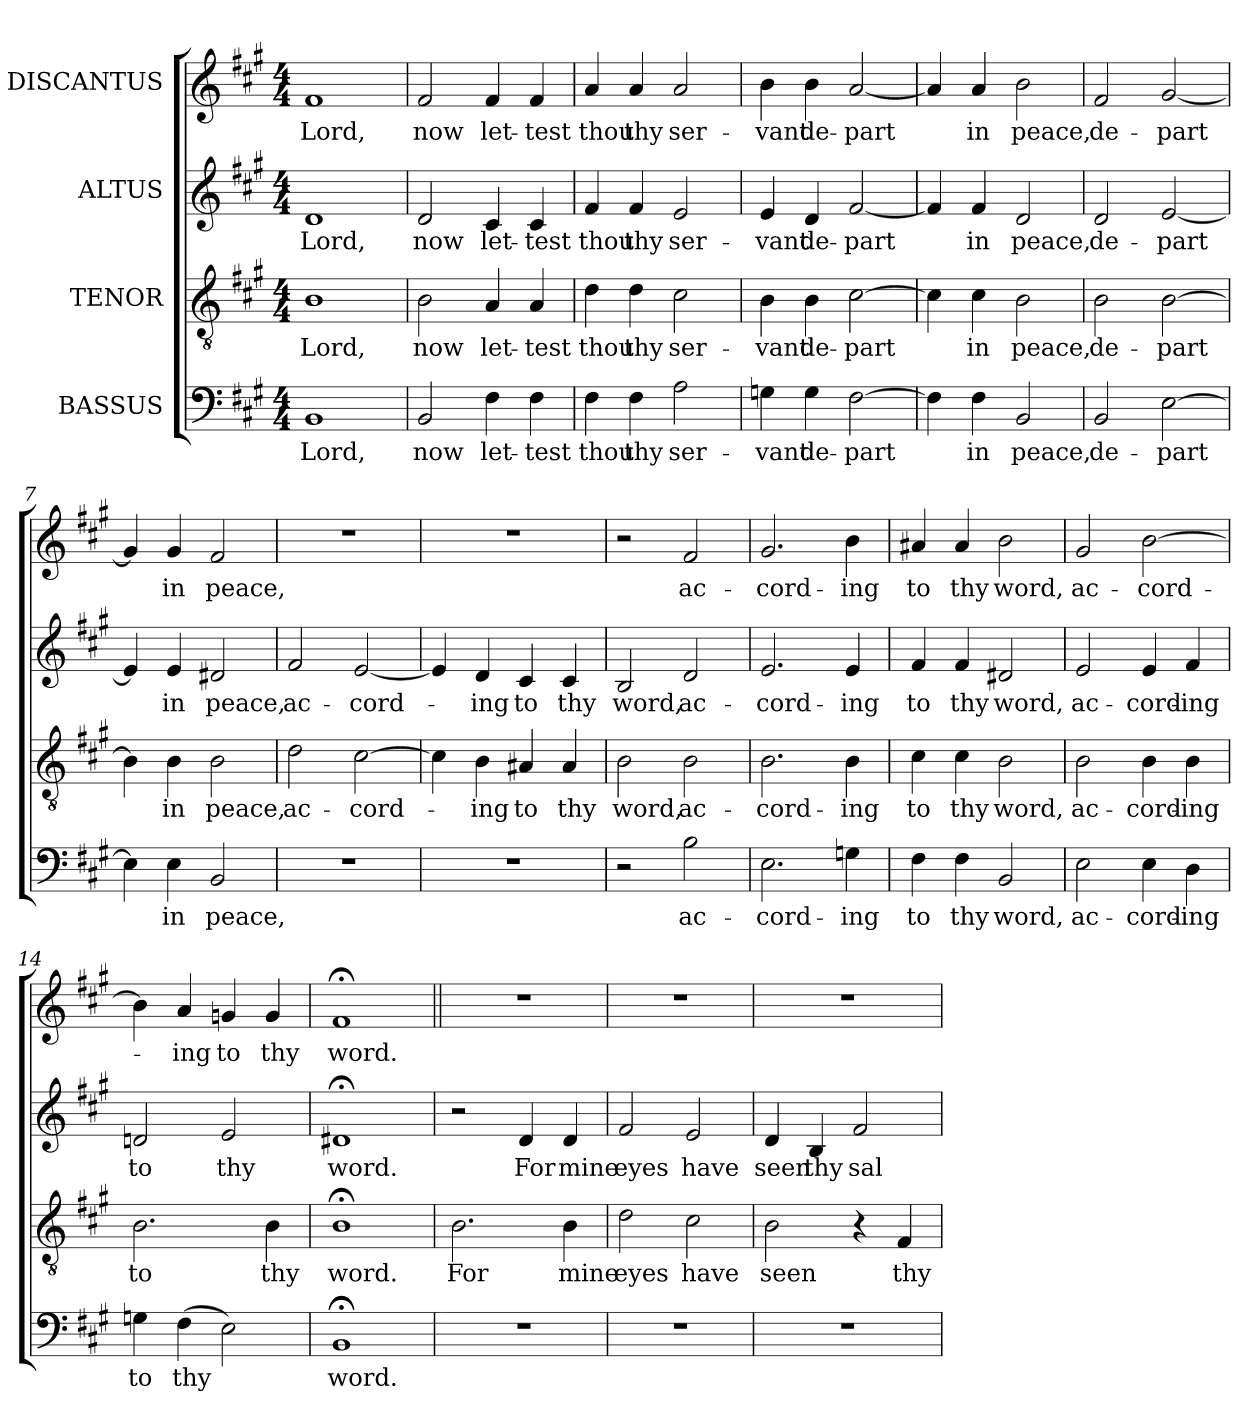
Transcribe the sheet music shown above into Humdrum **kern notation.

**kern	**text	**kern	**text	**kern	**text	**kern	**text
*part4	*part4	*part3	*part3	*part2	*part2	*part1	*part1
*staff4	*staff4	*staff3	*staff3	*staff2	*staff2	*staff1	*staff1
*I"BASSUS	*	*I"TENOR	*	*I"ALTUS	*	*I"DISCANTUS	*
!!LO:PB:g=z
*stria5	*	*stria5	*	*stria5	*	*stria5	*
*clefF4	*	*clefGv2	*	*clefG2	*	*clefG2	*
*k[f#c#g#]	*	*k[f#c#g#]	*	*k[f#c#g#]	*	*k[f#c#g#]	*
*A:	*	*A:	*	*A:	*	*A:	*
*M4/4	*	*M4/4	*	*M4/4	*	*M4/4	*
=1	=1	=1	=1	=1	=1	=1	=1
!	!LO:LY:b:cj	!	!LO:LY:b:cj	!	!LO:LY:b:cj	!	!LO:LY:b:cj
1BB	Lord,	1B	Lord,	1d	Lord,	1f#	Lord,
=2	=2	=2	=2	=2	=2	=2	=2
!	!LO:LY:b:cj	!	!LO:LY:b:cj	!	!LO:LY:b:cj	!	!LO:LY:b:cj
2BB/	now	2B\	now	2d/	now	2f#/	now
!	!LO:LY:b	!	!LO:LY:b	!	!LO:LY:b	!	!LO:LY:b
4F#\	let-	4A/	let-	4c#/	let-	4f#/	let-
!	!LO:LY:b:rj	!	!LO:LY:b:rj	!	!LO:LY:b:rj	!	!LO:LY:b:rj
4F#\	-test	4A/	-test	4c#/	-test	4f#/	-test
=3	=3	=3	=3	=3	=3	=3	=3
!	!LO:LY:b:cj	!	!LO:LY:b:cj	!	!LO:LY:b:cj	!	!LO:LY:b:cj
4F#\	thou	4d\	thou	4f#/	thou	4a/	thou
!	!LO:LY:b:cj	!	!LO:LY:b:cj	!	!LO:LY:b:cj	!	!LO:LY:b:cj
4F#\	thy	4d\	thy	4f#/	thy	4a/	thy
!	!LO:LY:b:cj	!	!LO:LY:b:cj	!	!LO:LY:b:cj	!	!LO:LY:b:cj
2A\	ser-	2c#\	ser-	2e/	ser-	2a/	ser-
=4	=4	=4	=4	=4	=4	=4	=4
!	!LO:LY:b:cj	!	!LO:LY:b:cj	!	!LO:LY:b:cj	!	!LO:LY:b:cj
4Gn\	-vant	4B\	-vant	4e/	-vant	4b\	-vant
!	!LO:LY:b:cj	!	!LO:LY:b:cj	!	!LO:LY:b:cj	!	!LO:LY:b:cj
4G\	de-	4B\	de-	4d/	de-	4b\	de-
!	!LO:LY:b	!	!LO:LY:b	!	!LO:LY:b	!	!LO:LY:b
[>2F#\	-part	[>2c#\	-part	[<2f#/	-part	[<2a/	-part
=5	=5	=5	=5	=5	=5	=5	=5
4F#\]	.	4c#\]	.	4f#/]	.	4a/]	.
!	!LO:LY:b:cj	!	!LO:LY:b:cj	!	!LO:LY:b:cj	!	!LO:LY:b:cj
4F#\	in	4c#\	in	4f#/	in	4a/	in
!	!LO:LY:b:cj	!	!LO:LY:b:cj	!	!LO:LY:b:cj	!	!LO:LY:b:cj
2BB/	peace,	2B\	peace,	2d/	peace,	2b\	peace,
!!LO:LB:g=z
=6	=6	=6	=6	=6	=6	=6	=6
!	!LO:LY:b:cj	!	!LO:LY:b:cj	!	!LO:LY:b:cj	!	!LO:LY:b:cj
2BB/	de-	2B\	de-	2d/	de-	2f#/	de-
!	!LO:LY:b	!	!LO:LY:b	!	!LO:LY:b	!	!LO:LY:b
[>2E\	-part	[>2B\	-part	[<2e/	-part	[<2g#/	-part
=7	=7	=7	=7	=7	=7	=7	=7
4E\]	.	4B\]	.	4e/]	.	4g#/]	.
!	!LO:LY:b:cj	!	!LO:LY:b:cj	!	!LO:LY:b:cj	!	!LO:LY:b:cj
4E\	in	4B\	in	4e/	in	4g#/	in
!	!LO:LY:b:cj	!	!LO:LY:b:cj	!	!LO:LY:b:cj	!	!LO:LY:b:cj
2BB/	peace,	2B\	peace,	2d#X/	peace,	2f#/	peace,
=8	=8	=8	=8	=8	=8	=8	=8
!	!	!	!LO:LY:b:cj	!	!LO:LY:b:cj	!	!
1r	.	2d\	ac-	2f#/	ac-	1r	.
!	!	!	!LO:LY:b:cj	!	!LO:LY:b:cj	!	!
.	.	[>2c#\	-cord-	[<2e/	-cord-	.	.
=9	=9	=9	=9	=9	=9	=9	=9
1r	.	4c#\]	.	4e/]	.	1r	.
!	!	!	!LO:LY:b:cj	!	!LO:LY:b:cj	!	!
.	.	4B\	-ing	4d/	-ing	.	.
!	!	!	!LO:LY:b:cj	!	!LO:LY:b:cj	!	!
.	.	4A#/	to	4c#/	to	.	.
!	!	!	!LO:LY:b:cj	!	!LO:LY:b:cj	!	!
.	.	4A#/	thy	4c#/	thy	.	.
=10	=10	=10	=10	=10	=10	=10	=10
!	!	!	!LO:LY:b:cj	!	!LO:LY:b:cj	!	!
2r	.	2B\	word,	2B/	word,	2r	.
!	!LO:LY:b:cj	!	!LO:LY:b:cj	!	!LO:LY:b:cj	!	!LO:LY:b:cj
2B\	ac-	2B\	ac-	2d/	ac-	2f#/	ac-
=11	=11	=11	=11	=11	=11	=11	=11
!	!LO:LY:b:cj	!	!LO:LY:b:cj	!	!LO:LY:b:cj	!	!LO:LY:b:cj
2.E\	-cord-	2.B\	-cord-	2.e/	-cord-	2.g#/	-cord-
!	!LO:LY:b:cj	!	!LO:LY:b:cj	!	!LO:LY:b:cj	!	!LO:LY:b:cj
4Gn\	-ing	4B\	-ing	4e/	-ing	4b\	-ing
=12	=12	=12	=12	=12	=12	=12	=12
!	!LO:LY:b:cj	!	!LO:LY:b:cj	!	!LO:LY:b:cj	!	!LO:LY:b:cj
4F#\	to	4c#\	to	4f#/	to	4a#/	to
!	!LO:LY:b:cj	!	!LO:LY:b:cj	!	!LO:LY:b:cj	!	!LO:LY:b:cj
4F#\	thy	4c#\	thy	4f#/	thy	4a#/	thy
!	!LO:LY:b:cj	!	!LO:LY:b:cj	!	!LO:LY:b:cj	!	!LO:LY:b:cj
2BB/	word,	2B\	word,	2d#X/	word,	2b\	word,
!!LO:LB:g=z
=13	=13	=13	=13	=13	=13	=13	=13
!	!LO:LY:b:cj	!	!LO:LY:b:cj	!	!LO:LY:b:cj	!	!LO:LY:b:cj
2E\	ac-	2B\	ac-	2e/	ac-	2g#/	ac-
!	!LO:LY:b:cj	!	!LO:LY:b:cj	!	!LO:LY:b:cj	!	!LO:LY:b:cj
4E\	-cord-	4B\	-cord-	4e/	-cord-	[>2b\	-cord-
!	!LO:LY:b:rj	!	!LO:LY:b:rj	!	!LO:LY:b:rj	!	!
4D\	-ing	4B\	-ing	4f#/	-ing	.	.
=14	=14	=14	=14	=14	=14	=14	=14
!	!LO:LY:b:cj	!	!LO:LY:b:cj	!	!LO:LY:b:cj	!	!
4Gn\	to	2.B\	to	2dn/	to	4b\]	.
!	!LO:LY:b	!	!	!	!	!	!LO:LY:b:cj
(>4F#\	thy	.	.	.	.	4a/	-ing
!	!	!	!	!	!LO:LY:b:cj	!	!LO:LY:b:cj
2E\)	.	.	.	2e/	thy	4gn/	to
!	!	!	!LO:LY:b:cj	!	!	!	!LO:LY:b:cj
.	.	4B\	thy	.	.	4g/	thy
=15	=15	=15	=15	=15	=15	=15	=15
!	!LO:LY:b:cj	!	!LO:LY:b:cj	!	!LO:LY:b:cj	!	!LO:LY:b:cj
1BB;<	word.	1B;<	word.	1d#X;<	word.	1f#;<	word.
=16	=16||	=16	=16||	=16	=16||	=16||	=16||
!	!	!	!LO:LY:b:cj	!	!	!	!
1r	.	2.B\	For	2r	.	1r	.
!	!	!	!	!	!LO:LY:b:cj	!	!
.	.	.	.	4d/	For	.	.
!	!	!	!LO:LY:b:cj	!	!LO:LY:b:cj	!	!
.	.	4B\	mine	4d/	mine	.	.
=17	=17	=17	=17	=17	=17	=17	=17
!	!	!	!LO:LY:b:cj	!	!LO:LY:b:cj	!	!
1r	.	2d\	eyes	2f#/	eyes	1r	.
!	!	!	!LO:LY:b:cj	!	!LO:LY:b:cj	!	!
.	.	2c#\	have	2e/	have	.	.
=18	=18	=18	=18	=18	=18	=18	=18
!	!	!	!LO:LY:b:cj	!	!LO:LY:b:cj	!	!
1r	.	2B\	seen	4d/	seen	1r	.
!	!	!	!	!	!LO:LY:b:cj	!	!
.	.	.	.	4B/	thy	.	.
!	!	!	!	!	!LO:LY:b:cj	!	!
.	.	4r	.	2f#/	sal-	.	.
!	!	!	!LO:LY:b:cj	!	!	!	!
.	.	4F#/	thy	.	.	.	.
=	=	=	=	=	=	=	=
*-	*-	*-	*-	*-	*-	*-	*-
